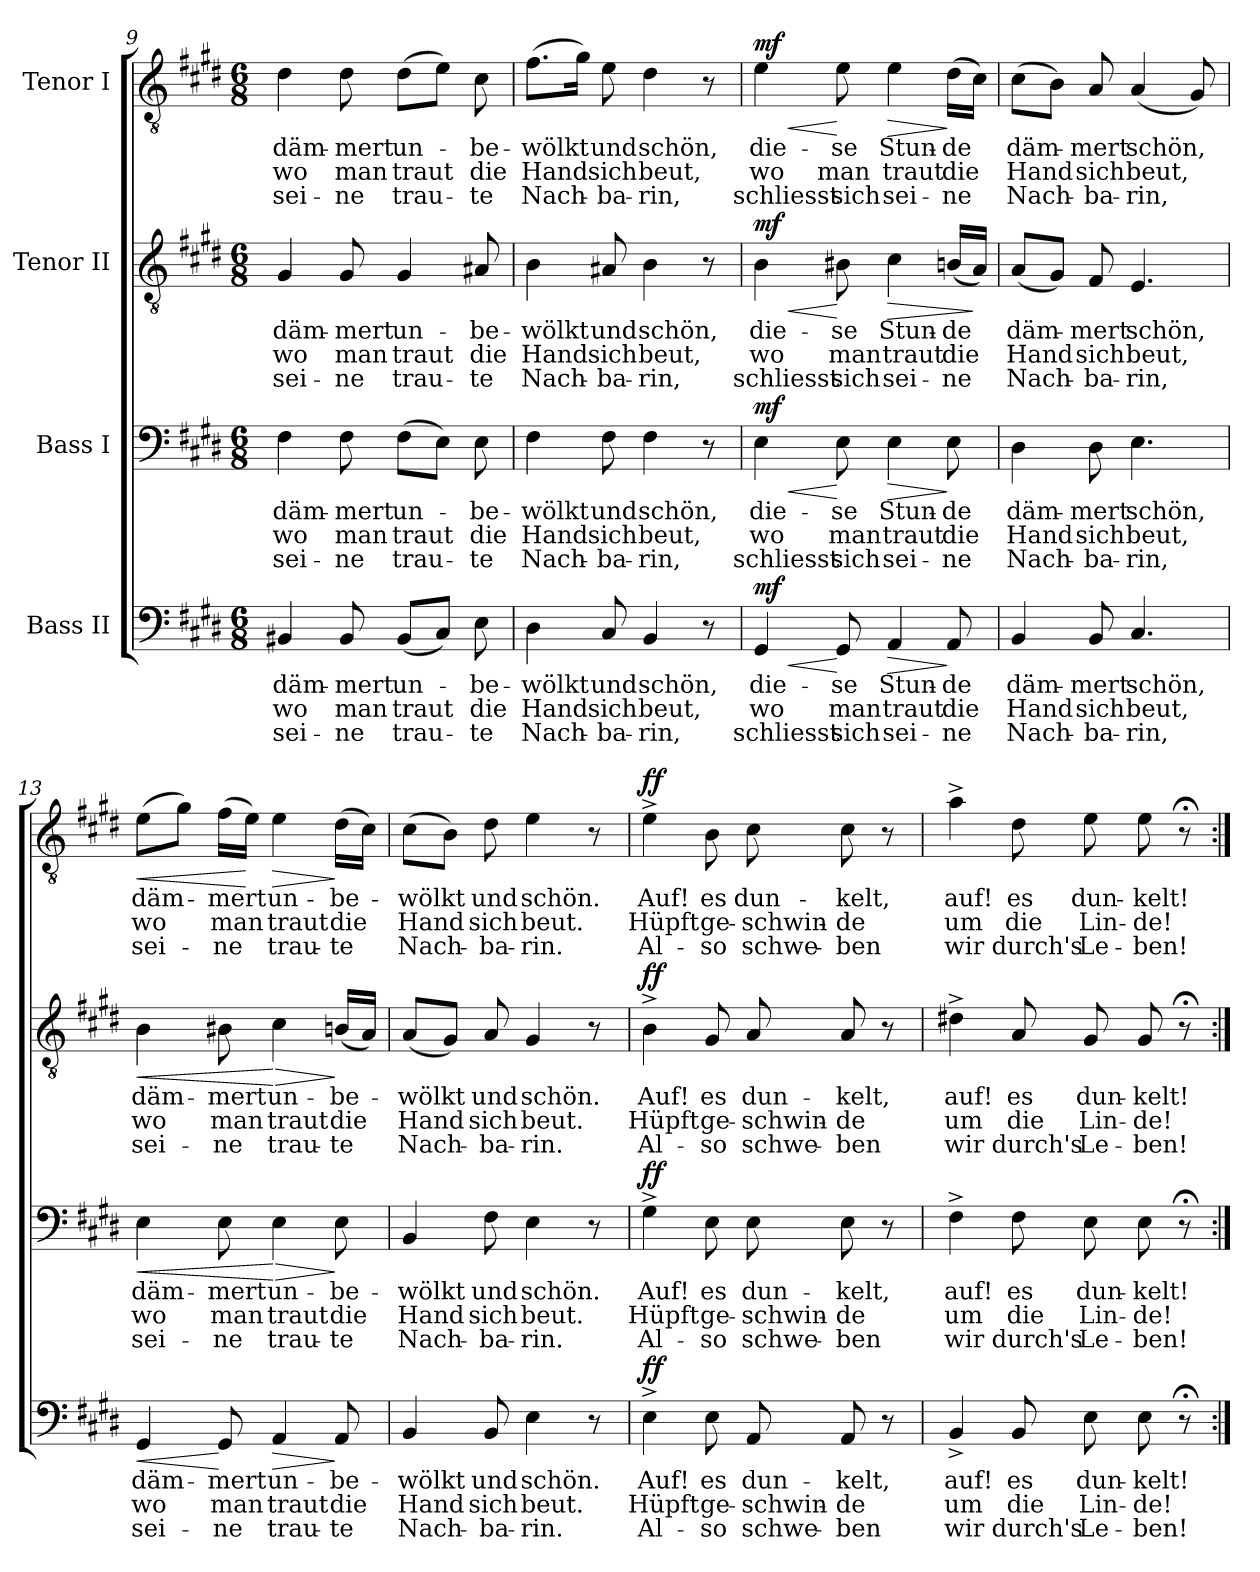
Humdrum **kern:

**kern	**text	**text	**text	**dynam	**kern	**text	**text	**text	**dynam	**kern	**text	**text	**text	**dynam	**kern	**text	**text	**text	**dynam
*part4	*part4	*part4	*part4	*part4	*part3	*part3	*part3	*part3	*part3	*part2	*part2	*part2	*part2	*part2	*part1	*part1	*part1	*part1	*part1
*staff4	*staff4	*staff4	*staff4	*staff4	*staff3	*staff3	*staff3	*staff3	*staff3	*staff2	*staff2	*staff2	*staff2	*staff2	*staff1	*staff1	*staff1	*staff1	*staff1
*I"Bass II	*	*	*	*	*I"Bass I	*	*	*	*	*I"Tenor II	*	*	*	*	*I"Tenor I	*	*	*	*
!!LO:PB:g=z
*clefF4	*	*	*	*	*clefF4	*	*	*	*	*clefGv2	*	*	*	*	*clefGv2	*	*	*	*
*k[f#c#g#d#]	*	*	*	*	*k[f#c#g#d#]	*	*	*	*	*k[f#c#g#d#]	*	*	*	*	*k[f#c#g#d#]	*	*	*	*
*E:	*	*	*	*	*E:	*	*	*	*	*E:	*	*	*	*	*E:	*	*	*	*
*M6/8	*	*	*	*	*M6/8	*	*	*	*	*M6/8	*	*	*	*	*M6/8	*	*	*	*
=9	=9	=9	=9	=9	=9	=9	=9	=9	=9	=9	=9	=9	=9	=9	=9	=9	=9	=9	=9
!	!LO:LY:b	!LO:LY:b	!LO:LY:b	!	!	!LO:LY:b	!LO:LY:b	!LO:LY:b	!	!	!LO:LY:b	!LO:LY:b	!LO:LY:b	!	!	!LO:LY:b	!LO:LY:b	!LO:LY:b	!
4BB#X/	däm-	wo	sei-	.	4F#\	däm-	wo	sei-	.	4G#/	däm-	wo	sei-	.	4d#\	däm-	wo	sei-	.
!	!LO:LY:b	!LO:LY:b	!LO:LY:b	!	!	!LO:LY:b	!LO:LY:b	!LO:LY:b	!	!	!LO:LY:b	!LO:LY:b	!LO:LY:b	!	!	!LO:LY:b	!LO:LY:b	!LO:LY:b	!
8BB#/	-mert	man	-ne	.	8F#\	-mert	man	-ne	.	8G#/	-mert	man	-ne	.	8d#\	-mert	man	-ne	.
!	!LO:LY:b	!LO:LY:b	!LO:LY:b	!	!	!LO:LY:b	!LO:LY:b	!LO:LY:b	!	!	!LO:LY:b	!LO:LY:b	!LO:LY:b	!	!	!LO:LY:b	!LO:LY:b	!LO:LY:b	!
(<8BB#/L	un-	traut	trau-	.	(>8F#\L	un-	traut	trau-	.	4G#/	un-	traut	trau-	.	(>8d#\L	un-	traut	trau-	.
8C#/J)	.	.	.	.	8E\J)	.	.	.	.	.	.	.	.	.	8e\J)	.	.	.	.
!	!LO:LY:b	!LO:LY:b	!LO:LY:b	!	!	!LO:LY:b	!LO:LY:b	!LO:LY:b	!	!	!LO:LY:b	!LO:LY:b	!LO:LY:b	!	!	!LO:LY:b	!LO:LY:b	!LO:LY:b	!
8E\	-be-	die	-te	.	8E\	-be-	die	-te	.	8A#X/	-be-	die	-te	.	8c#\	-be-	die	-te	.
=10	=10	=10	=10	=10	=10	=10	=10	=10	=10	=10	=10	=10	=10	=10	=10	=10	=10	=10	=10
!	!LO:LY:b	!LO:LY:b	!LO:LY:b	!	!	!LO:LY:b	!LO:LY:b	!LO:LY:b	!	!	!LO:LY:b	!LO:LY:b	!LO:LY:b	!	!	!LO:LY:b	!LO:LY:b	!LO:LY:b	!
4D#\	-wölkt	Hand	Nach-	.	4F#\	-wölkt	Hand	Nach-	.	4B\	-wölkt	Hand	Nach-	.	(>8.f#\L	-wölkt	Hand	Nach-	.
.	.	.	.	.	.	.	.	.	.	.	.	.	.	.	16g#\Jk)	.	.	.	.
!	!LO:LY:b	!LO:LY:b	!LO:LY:b	!	!	!LO:LY:b	!LO:LY:b	!LO:LY:b	!	!	!LO:LY:b	!LO:LY:b	!LO:LY:b	!	!	!LO:LY:b	!LO:LY:b	!LO:LY:b	!
8C#/	und	sich	-ba-	.	8F#\	und	sich	-ba-	.	8A#X/	und	sich	-ba-	.	8e\	und	sich	-ba-	.
!	!LO:LY:b	!LO:LY:b	!LO:LY:b	!	!	!LO:LY:b	!LO:LY:b	!LO:LY:b	!	!	!LO:LY:b	!LO:LY:b	!LO:LY:b	!	!	!LO:LY:b	!LO:LY:b	!LO:LY:b	!
4BB/	schön,	beut,	-rin,	.	4F#\	schön,	beut,	-rin,	.	4B\	schön,	beut,	-rin,	.	4d#\	schön,	beut,	-rin,	.
8r	.	.	.	.	8r	.	.	.	.	8r	.	.	.	.	8r	.	.	.	.
=11	=11	=11	=11	=11	=11	=11	=11	=11	=11	=11	=11	=11	=11	=11	=11	=11	=11	=11	=11
!	!LO:LY:b	!LO:LY:b	!LO:LY:b	!LO:HP:b	!	!LO:LY:b	!LO:LY:b	!LO:LY:b	!LO:HP:b	!	!LO:LY:b	!LO:LY:b	!LO:LY:b	!LO:HP:b	!	!LO:LY:b	!LO:LY:b	!LO:LY:b	!LO:HP:b
!	!	!	!	!LO:DY:n=1:a	!	!	!	!	!LO:DY:n=1:a	!	!	!	!	!LO:DY:n=1:a	!	!	!	!	!LO:DY:n=1:a
4GG#/	die-	wo	schliesst	< mf	4E\	die-	wo	schliesst	< mf	4B\	die-	wo	schliesst	< mf	4e\	die-	wo	schliesst	< mf
!	!LO:LY:b	!LO:LY:b	!LO:LY:b	!	!	!LO:LY:b	!LO:LY:b	!LO:LY:b	!	!	!LO:LY:b	!LO:LY:b	!LO:LY:b	!	!	!LO:LY:b	!LO:LY:b	!LO:LY:b	!
8GG#/	-se	man	sich	[	8E\	-se	man	sich	[	8B#X\	-se	man	sich	[	8e\	-se	man	sich	[
!	!LO:LY:b	!LO:LY:b	!LO:LY:b	!LO:HP:b	!	!LO:LY:b	!LO:LY:b	!LO:LY:b	!LO:HP:b	!	!LO:LY:b	!LO:LY:b	!LO:LY:b	!LO:HP:b	!	!LO:LY:b	!LO:LY:b	!LO:LY:b	!LO:HP:b
4AA/	Stun-	traut	sei-	>	4E\	Stun-	traut	sei-	>	4c#\	Stun-	traut	sei-	>	4e\	Stun-	traut	sei-	>
!	!LO:LY:b	!LO:LY:b	!LO:LY:b	!	!	!LO:LY:b	!LO:LY:b	!LO:LY:b	!	!	!LO:LY:b	!LO:LY:b	!LO:LY:b	!	!	!LO:LY:b	!LO:LY:b	!LO:LY:b	!
8AA/	-de	die	-ne	]	8E\	-de	die	-ne	]	(<16Bn/LL	-de	die	-ne	.	(>16d#\LL	-de	die	-ne	]
.	.	.	.	.	.	.	.	.	.	16A/JJ)	.	.	.	]	16c#\JJ)	.	.	.	.
=12	=12	=12	=12	=12	=12	=12	=12	=12	=12	=12	=12	=12	=12	=12	=12	=12	=12	=12	=12
!	!LO:LY:b	!LO:LY:b	!LO:LY:b	!	!	!LO:LY:b	!LO:LY:b	!LO:LY:b	!	!	!LO:LY:b	!LO:LY:b	!LO:LY:b	!	!	!LO:LY:b	!LO:LY:b	!LO:LY:b	!
4BB/	däm-	Hand	Nach-	.	4D#\	däm-	Hand	Nach-	.	(<8A/L	däm-	Hand	Nach-	.	(>8c#\L	däm-	Hand	Nach-	.
.	.	.	.	.	.	.	.	.	.	8G#/J)	.	.	.	.	8B\J)	.	.	.	.
!	!LO:LY:b	!LO:LY:b	!LO:LY:b	!	!	!LO:LY:b	!LO:LY:b	!LO:LY:b	!	!	!LO:LY:b	!LO:LY:b	!LO:LY:b	!	!	!LO:LY:b	!LO:LY:b	!LO:LY:b	!
8BB/	-mert	sich	-ba-	.	8D#\	-mert	sich	-ba-	.	8F#/	-mert	sich	-ba-	.	8A/	-mert	sich	-ba-	.
!	!LO:LY:b	!LO:LY:b	!LO:LY:b	!	!	!LO:LY:b	!LO:LY:b	!LO:LY:b	!	!	!LO:LY:b	!LO:LY:b	!LO:LY:b	!	!	!LO:LY:b	!LO:LY:b	!LO:LY:b	!
4.C#/	schön,	beut,	-rin,	.	4.E\	schön,	beut,	-rin,	.	4.E/	schön,	beut,	-rin,	.	(<4A/	schön,	beut,	-rin,	.
.	.	.	.	.	.	.	.	.	.	.	.	.	.	.	8G#/)	.	.	.	.
!!LO:LB:g=z
=13	=13	=13	=13	=13	=13	=13	=13	=13	=13	=13	=13	=13	=13	=13	=13	=13	=13	=13	=13
!	!LO:LY:b	!LO:LY:b	!LO:LY:b	!LO:HP:b	!	!LO:LY:b	!LO:LY:b	!LO:LY:b	!LO:HP:b	!	!LO:LY:b	!LO:LY:b	!LO:LY:b	!LO:HP:b	!	!LO:LY:b	!LO:LY:b	!LO:LY:b	!LO:HP:b
4GG#/	däm-	wo	sei-	<	4E\	däm-	wo	sei-	<	4B\	däm-	wo	sei-	<	(>8e\L	däm-	wo	sei-	<
.	.	.	.	.	.	.	.	.	.	.	.	.	.	.	8g#\J)	.	.	.	.
!	!LO:LY:b	!LO:LY:b	!LO:LY:b	!	!	!LO:LY:b	!LO:LY:b	!LO:LY:b	!	!	!LO:LY:b	!LO:LY:b	!LO:LY:b	!	!	!LO:LY:b	!LO:LY:b	!LO:LY:b	!
8GG#/	-mert	man	-ne	[	8E\	-mert	man	-ne	.	8B#X\	-mert	man	-ne	.	(>16f#\LL	-mert	man	-ne	.
.	.	.	.	.	.	.	.	.	.	.	.	.	.	.	16e\JJ)	.	.	.	[
!	!LO:LY:b	!LO:LY:b	!LO:LY:b	!LO:HP:b	!	!LO:LY:b	!LO:LY:b	!LO:LY:b	!LO:HP:n=1:b	!	!LO:LY:b	!LO:LY:b	!LO:LY:b	!LO:HP:n=1:b	!	!LO:LY:b	!LO:LY:b	!LO:LY:b	!LO:HP:b
4AA/	un-	traut	trau-	>	4E\	un-	traut	trau-	[ >	4c#\	un-	traut	trau-	[ >	4e\	un-	traut	trau-	>
!	!LO:LY:b	!LO:LY:b	!LO:LY:b	!	!	!LO:LY:b	!LO:LY:b	!LO:LY:b	!	!	!LO:LY:b	!LO:LY:b	!LO:LY:b	!	!	!LO:LY:b	!LO:LY:b	!LO:LY:b	!
8AA/	-be-	die	-te	]	8E\	-be-	die	-te	]	(<16Bn/LL	-be-	die	-te	]	(>16d#\LL	-be-	die	-te	]
.	.	.	.	.	.	.	.	.	.	16A/JJ)	.	.	.	.	16c#\JJ)	.	.	.	.
=14	=14	=14	=14	=14	=14	=14	=14	=14	=14	=14	=14	=14	=14	=14	=14	=14	=14	=14	=14
!	!LO:LY:b	!LO:LY:b	!LO:LY:b	!	!	!LO:LY:b	!LO:LY:b	!LO:LY:b	!	!	!LO:LY:b	!LO:LY:b	!LO:LY:b	!	!	!LO:LY:b	!LO:LY:b	!LO:LY:b	!
4BB/	-wölkt	Hand	Nach-	.	4BB/	-wölkt	Hand	Nach-	.	(<8A/L	-wölkt	Hand	Nach-	.	(>8c#\L	-wölkt	Hand	Nach-	.
.	.	.	.	.	.	.	.	.	.	8G#/J)	.	.	.	.	8B\J)	.	.	.	.
!	!LO:LY:b	!LO:LY:b	!LO:LY:b	!	!	!LO:LY:b	!LO:LY:b	!LO:LY:b	!	!	!LO:LY:b	!LO:LY:b	!LO:LY:b	!	!	!LO:LY:b	!LO:LY:b	!LO:LY:b	!
8BB/	und	sich	-ba-	.	8F#\	und	sich	-ba-	.	8A/	und	sich	-ba-	.	8d#\	und	sich	-ba-	.
!	!LO:LY:b	!LO:LY:b	!LO:LY:b	!	!	!LO:LY:b	!LO:LY:b	!LO:LY:b	!	!	!LO:LY:b	!LO:LY:b	!LO:LY:b	!	!	!LO:LY:b	!LO:LY:b	!LO:LY:b	!
4E\	schön.	beut.	-rin.	.	4E\	schön.	beut.	-rin.	.	4G#/	schön.	beut.	-rin.	.	4e\	schön.	beut.	-rin.	.
8r	.	.	.	.	8r	.	.	.	.	8r	.	.	.	.	8r	.	.	.	.
=15	=15	=15	=15	=15	=15	=15	=15	=15	=15	=15	=15	=15	=15	=15	=15	=15	=15	=15	=15
!	!LO:LY:b	!LO:LY:b	!LO:LY:b	!LO:DY:a	!	!LO:LY:b	!LO:LY:b	!LO:LY:b	!LO:DY:a	!	!LO:LY:b	!LO:LY:b	!LO:LY:b	!LO:DY:a	!	!LO:LY:b	!LO:LY:b	!LO:LY:b	!LO:DY:a
4E^>\	Auf!	Hüpft	Al-	ff	4G#^>\	Auf!	Hüpft	Al-	ff	4B^>\	Auf!	Hüpft	Al-	ff	4e^>\	Auf!	Hüpft	Al-	ff
!	!LO:LY:b	!LO:LY:b	!LO:LY:b	!	!	!LO:LY:b	!LO:LY:b	!LO:LY:b	!	!	!LO:LY:b	!LO:LY:b	!LO:LY:b	!	!	!LO:LY:b	!LO:LY:b	!LO:LY:b	!
8E\	es	ge-	-so	.	8E\	es	ge-	-so	.	8G#/	es	ge-	-so	.	8B\	es	ge-	-so	.
!	!LO:LY:b	!LO:LY:b	!LO:LY:b	!	!	!LO:LY:b	!LO:LY:b	!LO:LY:b	!	!	!LO:LY:b	!LO:LY:b	!LO:LY:b	!	!	!LO:LY:b	!LO:LY:b	!LO:LY:b	!
8AA/	dun-	-schwin-	schwe-	.	8E\	dun-	-schwin-	schwe-	.	8A/	dun-	-schwin-	schwe-	.	8c#\	dun-	-schwin-	schwe-	.
!	!LO:LY:b	!LO:LY:b	!LO:LY:b	!	!	!LO:LY:b	!LO:LY:b	!LO:LY:b	!	!	!LO:LY:b	!LO:LY:b	!LO:LY:b	!	!	!LO:LY:b	!LO:LY:b	!LO:LY:b	!
8AA/	-kelt,	-de	-ben	.	8E\	-kelt,	-de	-ben	.	8A/	-kelt,	-de	-ben	.	8c#\	-kelt,	-de	-ben	.
8r	.	.	.	.	8r	.	.	.	.	8r	.	.	.	.	8r	.	.	.	.
=16	=16	=16	=16	=16	=16	=16	=16	=16	=16	=16	=16	=16	=16	=16	=16	=16	=16	=16	=16
!	!LO:LY:b	!LO:LY:b	!LO:LY:b	!	!	!LO:LY:b	!LO:LY:b	!LO:LY:b	!	!	!LO:LY:b	!LO:LY:b	!LO:LY:b	!	!	!LO:LY:b	!LO:LY:b	!LO:LY:b	!
4BB^>/	auf!	um	wir	.	4F#^>\	auf!	um	wir	.	4d#X^>\	auf!	um	wir	.	4a^>\	auf!	um	wir	.
!	!LO:LY:b	!LO:LY:b	!LO:LY:b	!	!	!LO:LY:b	!LO:LY:b	!LO:LY:b	!	!	!LO:LY:b	!LO:LY:b	!LO:LY:b	!	!	!LO:LY:b	!LO:LY:b	!LO:LY:b	!
8BB/	es	die	durch's	.	8F#\	es	die	durch's	.	8A/	es	die	durch's	.	8d#\	es	die	durch's	.
!	!LO:LY:b	!LO:LY:b	!LO:LY:b	!	!	!LO:LY:b	!LO:LY:b	!LO:LY:b	!	!	!LO:LY:b	!LO:LY:b	!LO:LY:b	!	!	!LO:LY:b	!LO:LY:b	!LO:LY:b	!
8E\	dun-	Lin-	Le-	.	8E\	dun-	Lin-	Le-	.	8G#/	dun-	Lin-	Le-	.	8e\	dun-	Lin-	Le-	.
!	!LO:LY:b	!LO:LY:b	!LO:LY:b	!	!	!LO:LY:b	!LO:LY:b	!LO:LY:b	!	!	!LO:LY:b	!LO:LY:b	!LO:LY:b	!	!	!LO:LY:b	!LO:LY:b	!LO:LY:b	!
8E\	-kelt!	-de!	-ben!	.	8E\	-kelt!	-de!	-ben!	.	8G#/	-kelt!	-de!	-ben!	.	8e\	-kelt!	-de!	-ben!	.
8r;<	.	.	.	.	8r;<	.	.	.	.	8r;<	.	.	.	.	8r;<	.	.	.	.
=:|!	=:|!	=:|!	=:|!	=:|!	=:|!	=:|!	=:|!	=:|!	=:|!	=:|!	=:|!	=:|!	=:|!	=:|!	=:|!	=:|!	=:|!	=:|!	=:|!
*-	*-	*-	*-	*-	*-	*-	*-	*-	*-	*-	*-	*-	*-	*-	*-	*-	*-	*-	*-
